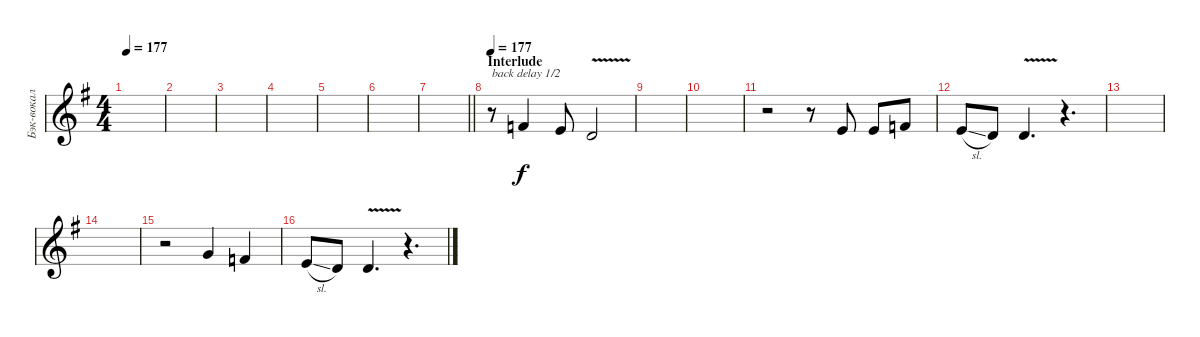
\track ("Бэк-вокал" "Бэк-вокал") {instrument trumpet}
\staff {score}
\tuning (E4 B3 G3 D3 A2 E2) {hide}
\ts (4 4)
\tempo 177
\clef g2
\ks eminor
|
|
|
|
|
|
\barLineRight lightlight
|
\section ("" "Interlude")
\tempo 177
r.8{txt "back delay 1/2" volume 13 balance 3} 1.1.4 0.1.8 3.2{v}.2 |
|
|
r.2 r.8 5.2.8 5.2.8 6.2.8 |
5.2{sl}.8 3.2.8 3.2{v}.4{d} r.4{d} |
|
|
r.2 3.1.4 6.2.4 |
5.2{sl}.8 3.2.8 3.2{v}.4{d} r.4{d}
